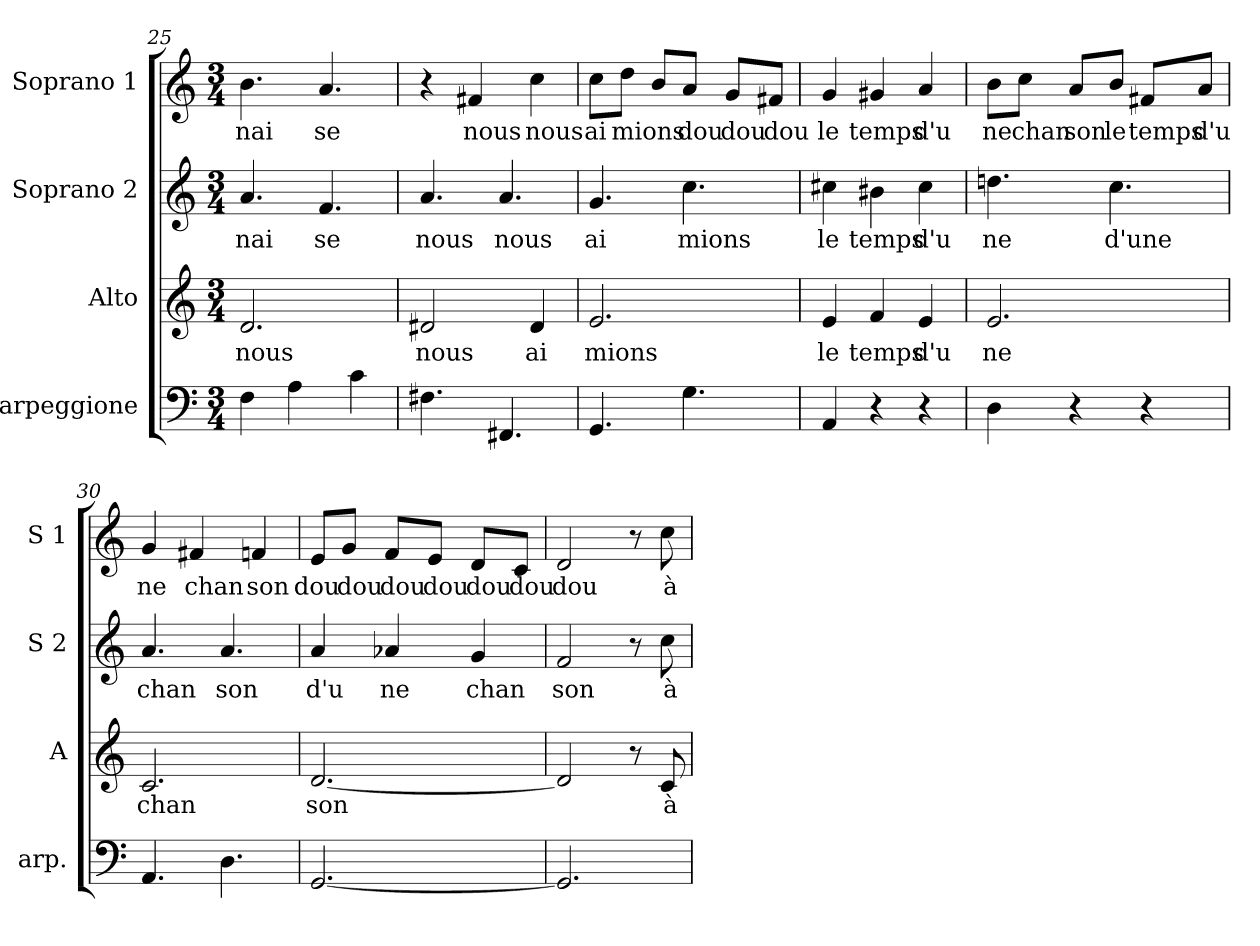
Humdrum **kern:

**kern	**kern	**text	**kern	**text	**kern	**text
*part4	*part3	*part3	*part2	*part2	*part1	*part1
*staff4	*staff3	*staff3	*staff2	*staff2	*staff1	*staff1
*I"arpeggione	*I"Alto	*	*I"Soprano 2	*	*I"Soprano 1	*
*I'arp.	*I'A	*	*I'S 2	*	*I'S 1	*
*clefF4	*clefG2	*	*clefG2	*	*clefG2	*
*k[]	*k[]	*	*k[]	*	*k[]	*
*C:	*C:	*	*C:	*	*C:	*
*M3/4	*M3/4	*	*M3/4	*	*M3/4	*
=25	=25	=25	=25	=25	=25	=25
!	!	!LO:LY:b	!	!	!	!
!	!	!	!	!LO:LY:b	!	!
!	!	!	!	!	!	!LO:LY:b
4F\	2.d/	nous	4.a/	nai	4.b\	nai
4A\	.	.	.	.	.	.
!	!	!	!	!LO:LY:b	!	!
!	!	!	!	!	!	!LO:LY:b
.	.	.	4.f/	se	4.a/	se
4c\	.	.	.	.	.	.
!!LO:LB:g=z
=26	=26	=26	=26	=26	=26	=26
!	!	!LO:LY:b	!	!	!	!
!	!	!	!	!LO:LY:b	!	!
4.F#X\	2d#X/	nous	4.a/	nous	4r	.
!	!	!	!	!	!	!LO:LY:b
.	.	.	.	.	4f#X/	nous
!	!	!	!	!LO:LY:b	!	!
4.FF#X/	.	.	4.a/	nous	.	.
!	!	!LO:LY:b	!	!	!	!
!	!	!	!	!	!	!LO:LY:b
.	4d#/	ai	.	.	4cc\	nous
=27	=27	=27	=27	=27	=27	=27
!	!	!LO:LY:b	!	!	!	!
!	!	!	!	!LO:LY:b	!	!
!	!	!	!	!	!	!LO:LY:b
4.GG/	2.e/	mions	4.g/	ai	8cc\L	ai
!	!	!	!	!	!	!LO:LY:b
.	.	.	.	.	8dd\J	mions
.	.	.	.	.	8b/L	.
!	!	!	!	!LO:LY:b	!	!
!	!	!	!	!	!	!LO:LY:b
4.G\	.	.	4.cc\	mions	8a/J	dou
!	!	!	!	!	!	!LO:LY:b
.	.	.	.	.	8g/L	dou
!	!	!	!	!	!	!LO:LY:b
.	.	.	.	.	8f#X/J	dou
=28	=28	=28	=28	=28	=28	=28
!	!	!LO:LY:b	!	!	!	!
!	!	!	!	!LO:LY:b	!	!
!	!	!	!	!	!	!LO:LY:b
4AA/	4e/	le	4cc#X\	le	4g/	le
!	!	!LO:LY:b	!	!	!	!
!	!	!	!	!LO:LY:b	!	!
!	!	!	!	!	!	!LO:LY:b
4r	4f/	temps	4b#X\	temps	4g#X/	temps
!	!	!LO:LY:b	!	!	!	!
!	!	!	!	!LO:LY:b	!	!
!	!	!	!	!	!	!LO:LY:b
4r	4e/	d'u	4cc#\	d'u	4a/	d'u
=29	=29	=29	=29	=29	=29	=29
!	!	!LO:LY:b	!	!	!	!
!	!	!	!	!LO:LY:b	!	!
!	!	!	!	!	!	!LO:LY:b
4D\	2.e/	ne	4.ddn\	ne	8b\L	ne
!	!	!	!	!	!	!LO:LY:b
.	.	.	.	.	8cc\J	chan
!	!	!	!	!	!	!LO:LY:b
4r	.	.	.	.	8a/L	son
!	!	!	!	!LO:LY:b	!	!
!	!	!	!	!	!	!LO:LY:b
.	.	.	4.cc\	d'une	8b/J	le
!	!	!	!	!	!	!LO:LY:b
4r	.	.	.	.	8f#X/L	temps
!	!	!	!	!	!	!LO:LY:b
.	.	.	.	.	8a/J	d'u
!!LO:PB:g=z
=30	=30	=30	=30	=30	=30	=30
!	!	!LO:LY:b	!	!	!	!
!	!	!	!	!LO:LY:b	!	!
!	!	!	!	!	!	!LO:LY:b
4.AA/	2.c/	chan	4.a/	chan	4g/	ne
!	!	!	!	!	!	!LO:LY:b
.	.	.	.	.	4f#X/	chan
!	!	!	!	!LO:LY:b	!	!
4.D\	.	.	4.a/	son	.	.
!	!	!	!	!	!	!LO:LY:b
.	.	.	.	.	4fn/	son
=31	=31	=31	=31	=31	=31	=31
!	!	!LO:LY:b	!	!	!	!
!	!	!	!	!LO:LY:b	!	!
!	!	!	!	!	!	!LO:LY:b
[2.GG/	[2.d/	son	4a/	d'u	8e/L	dou
!	!	!	!	!	!	!LO:LY:b
.	.	.	.	.	8g/J	dou
!	!	!	!	!LO:LY:b	!	!
!	!	!	!	!	!	!LO:LY:b
.	.	.	4a-X/	ne	8f/L	dou
!	!	!	!	!	!	!LO:LY:b
.	.	.	.	.	8e/J	dou
!	!	!	!	!LO:LY:b	!	!
!	!	!	!	!	!	!LO:LY:b
.	.	.	4g/	chan	8d/L	dou
!	!	!	!	!	!	!LO:LY:b
.	.	.	.	.	8c/J	dou
=32	=32	=32	=32	=32	=32	=32
!	!	!	!	!LO:LY:b	!	!
!	!	!	!	!	!	!LO:LY:b
2.GG/]	2d/]	.	2f/	son	2d/	dou
.	8r	.	8r	.	8r	.
!	!	!LO:LY:b	!	!	!	!
!	!	!	!	!LO:LY:b	!	!
!	!	!	!	!	!	!LO:LY:b
.	8c/	à	8cc\	à	8cc\	à
=	=	=	=	=	=	=
*-	*-	*-	*-	*-	*-	*-
